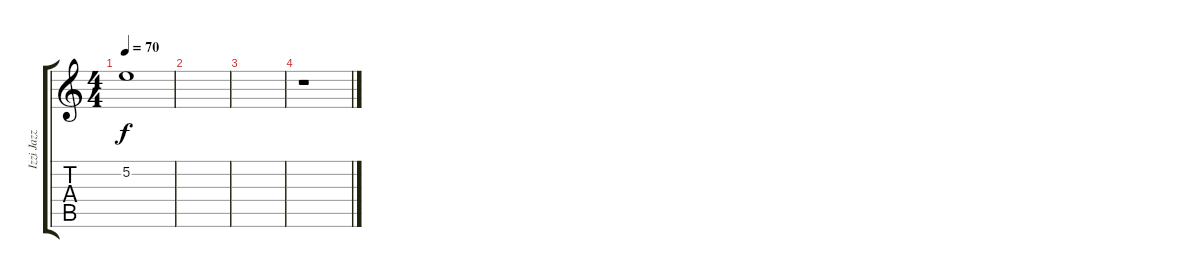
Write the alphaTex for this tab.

\track ("Izzi Jazz Guitar" "Izzi Jazz ") {instrument electricguitarjazz}
\staff {score tabs}
\tuning (E4 B3 G3 D3 A2 E2) {hide}
\ts (4 4)
\tempo 70
\clef g2
\ks c
5.2.1{dy f} |
|
|
r.1
